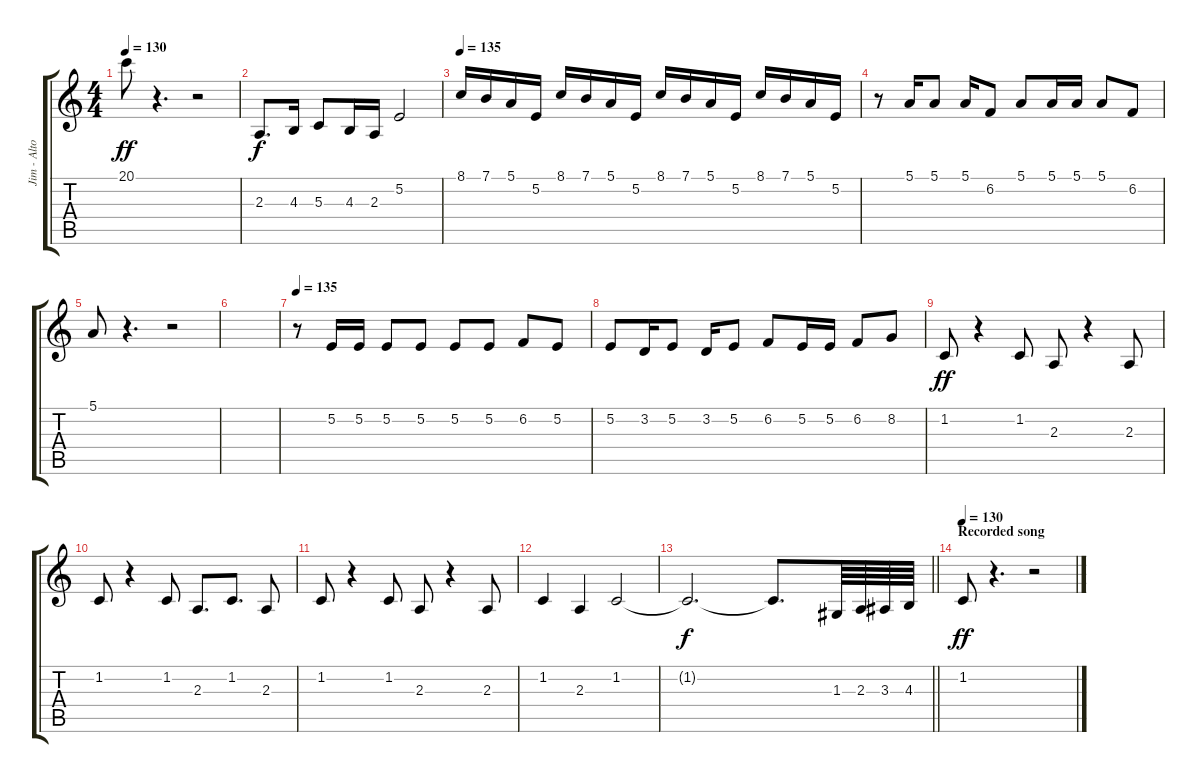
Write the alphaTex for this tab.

\track ("Jim - Alto Sax" "Jim - Alto") {instrument altosax}
\staff {score tabs}
\tuning (E4 B3 G3 D3 A2 E2) {hide}
\ts (4 4)
\tempo 130
\clef g2
\ks c
20.1.8{dy ff} r.4{d} r.2 |
2.3.8{d dy f} 4.3.16 5.3.8 4.3.16 2.3.16 5.2.2 |
\tempo 135
8.1.16 7.1.16 5.1.16 5.2.16 8.1.16 7.1.16 5.1.16 5.2.16 8.1.16 7.1.16 5.1.16 5.2.16 8.1.16 7.1.16 5.1.16 5.2.16 |
r.8 5.1.16 5.1.8 5.1.16 6.2.8 5.1.8 5.1.16 5.1.16 5.1.8 6.2.8 |
5.1.8 r.4{d} r.2 |
|
\tempo 135
r.8 5.2.16 5.2.16 5.2.8 5.2.8 5.2.8 5.2.8 6.2.8 5.2.8 |
5.2.8 3.2.16 5.2.8 3.2.16 5.2.8 6.2.8 5.2.16 5.2.16 6.2.8 8.2.8 |
1.2.8{dy ff} r.4 1.2.8 2.3.8 r.4 2.3.8 |
1.2.8 r.4 1.2.8 2.3.8{d} 1.2.8{d} 2.3.8 |
1.2.8 r.4 1.2.8 2.3.8 r.4 2.3.8 |
1.2.4 2.3.4 1.2.2 |
\barLineRight lightlight
1.2{t}.2{d dy f} 1.2{t}.8{d} 1.3.64 2.3.64 3.3.64 4.3.64 |
\section ("" "Recorded song")
\tempo 130
1.2.8{dy ff} r.4{d} r.2
